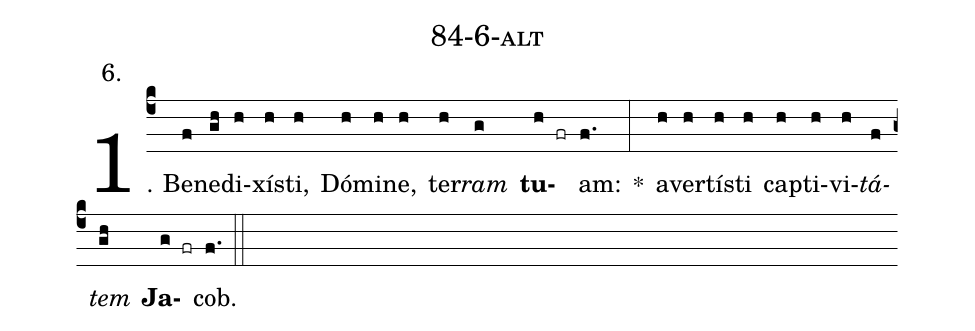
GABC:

name: 84-6-alt;
annotation: 6.;
%%
(c4)1. Be(f)ne(gh)di(h)xís(h)ti,(h) Dó(h)mi(h)ne,(h) ter(h)<i>ram</i>(g) <b>tu</b>(h fr)am:(f.) *(:) a(h)ver(h)tís(h)ti(h) cap(h)ti(h)vi(h)<i>tá</i>(f)<i>tem</i>(gh) <b>Ja</b>(g fr)cob.(f.) (::)
